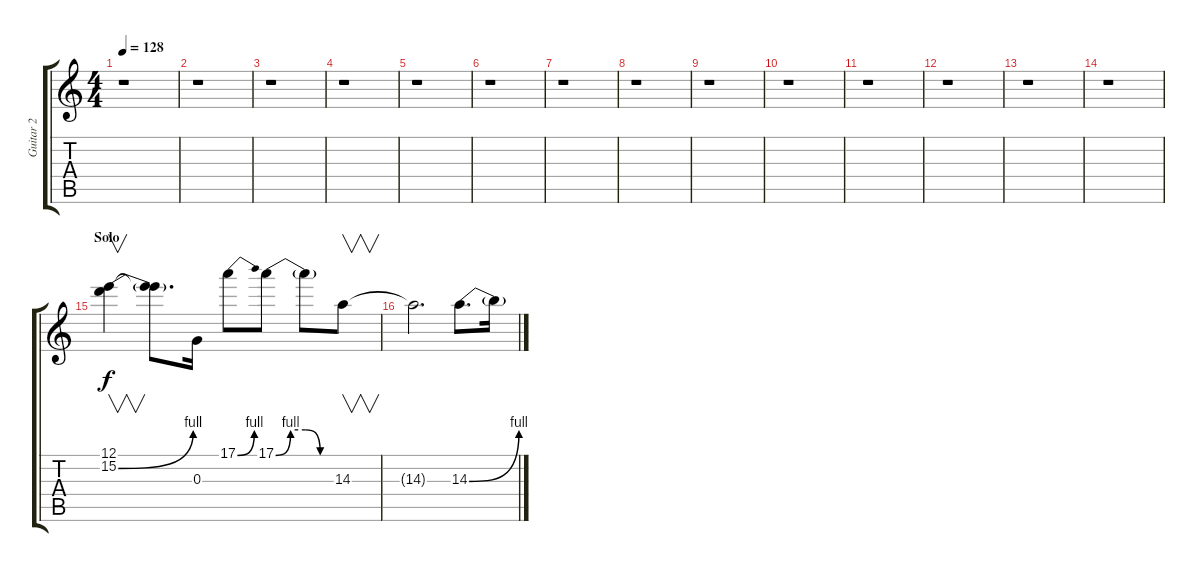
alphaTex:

\track ("Guitar 2" "Guitar 2") {instrument distortionguitar}
\staff {score tabs}
\tuning (E4 B3 G3 D3 A2 E2) {hide}
\ts (4 4)
\tempo 128
\clef g2
\ks c
r.1{dy f} |
r.1 |
r.1 |
r.1 |
r.1 |
r.1 |
r.1 |
r.1 |
r.1 |
r.1 |
r.1 |
r.1 |
r.1 |
r.1 |
\section ("" "Solo")
(12.1 15.2{be (bend 0 0 60 4)}).4{v} (12.1{t} 15.2{t}).8{d} 0.3.16 17.1{be (bend 0 0 60 4)}.8 17.1{be (custom 0 0 15 4 30 4 45 0 60 0)}.8 17.1{t}.8 14.3.8{v} |
14.3{t}.2{d} 14.3{be (bend 0 0 60 4)}.8{d} 14.3{t}.16
